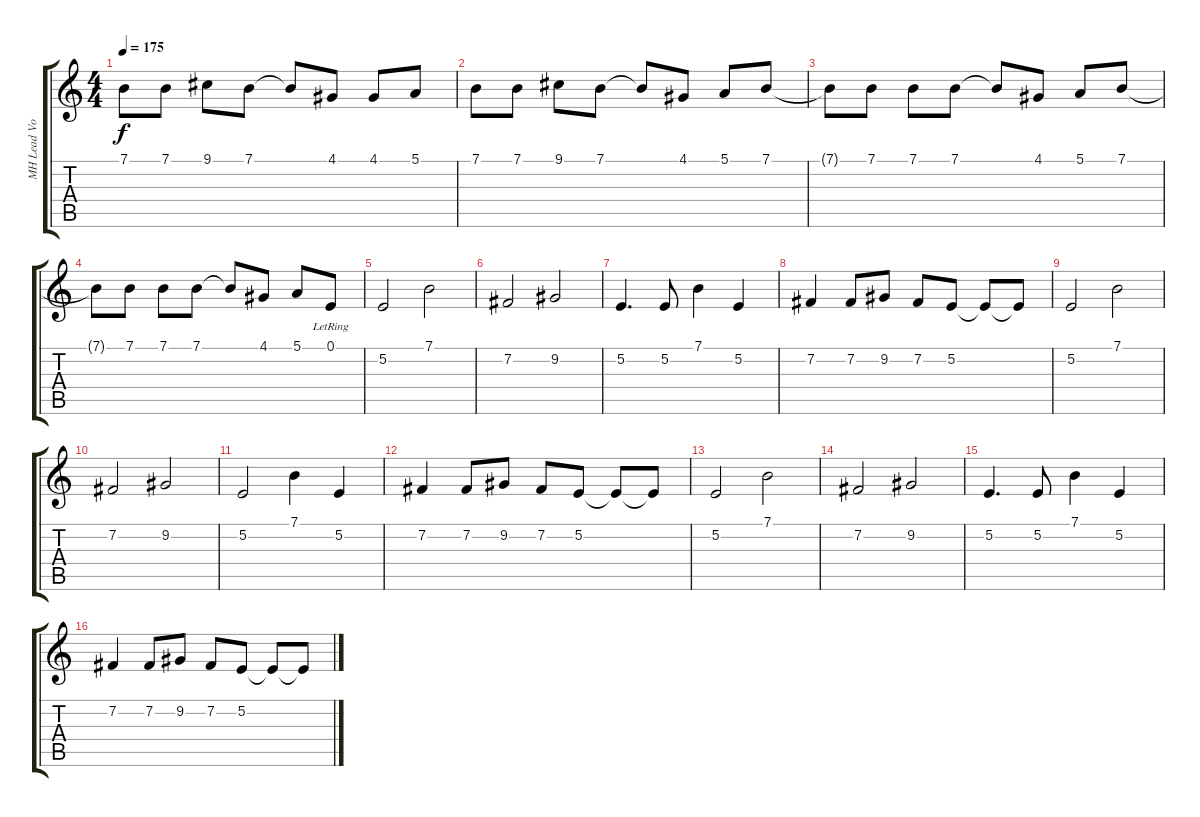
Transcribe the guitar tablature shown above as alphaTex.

\track ("MH Lead Vocals" "MH Lead Vo") {instrument cello}
\staff {score tabs}
\tuning (E4 B3 G3 D3 A2 E2) {hide}
\ts (4 4)
\tempo 175
\clef g2
\ks c
7.1.8{dy f} 7.1.8 9.1.8 7.1.8 7.1{t}.8 4.1.8 4.1.8 5.1.8 |
7.1.8 7.1.8 9.1.8 7.1.8 7.1{t}.8 4.1.8 5.1.8 7.1.8 |
7.1{t}.8 7.1.8 7.1.8 7.1.8 7.1{t}.8 4.1.8 5.1.8 7.1.8 |
7.1{t}.8 7.1.8 7.1.8 7.1.8 7.1{t}.8 4.1.8 5.1.8 0.1{lr}.8 |
5.2.2{balance 8} 7.1.2 |
7.2.2 9.2.2 |
5.2.4{d} 5.2.8 7.1.4 5.2.4 |
7.2.4 7.2.8 9.2.8 7.2.8 5.2.8 5.2{t}.8 5.2{t}.8 |
5.2.2 7.1.2 |
7.2.2 9.2.2 |
5.2.2 7.1.4 5.2.4 |
7.2.4 7.2.8 9.2.8 7.2.8 5.2.8 5.2{t}.8 5.2{t}.8 |
5.2.2{balance 8} 7.1.2 |
7.2.2 9.2.2 |
5.2.4{d} 5.2.8 7.1.4 5.2.4 |
7.2.4 7.2.8 9.2.8 7.2.8 5.2.8 5.2{t}.8 5.2{t}.8
